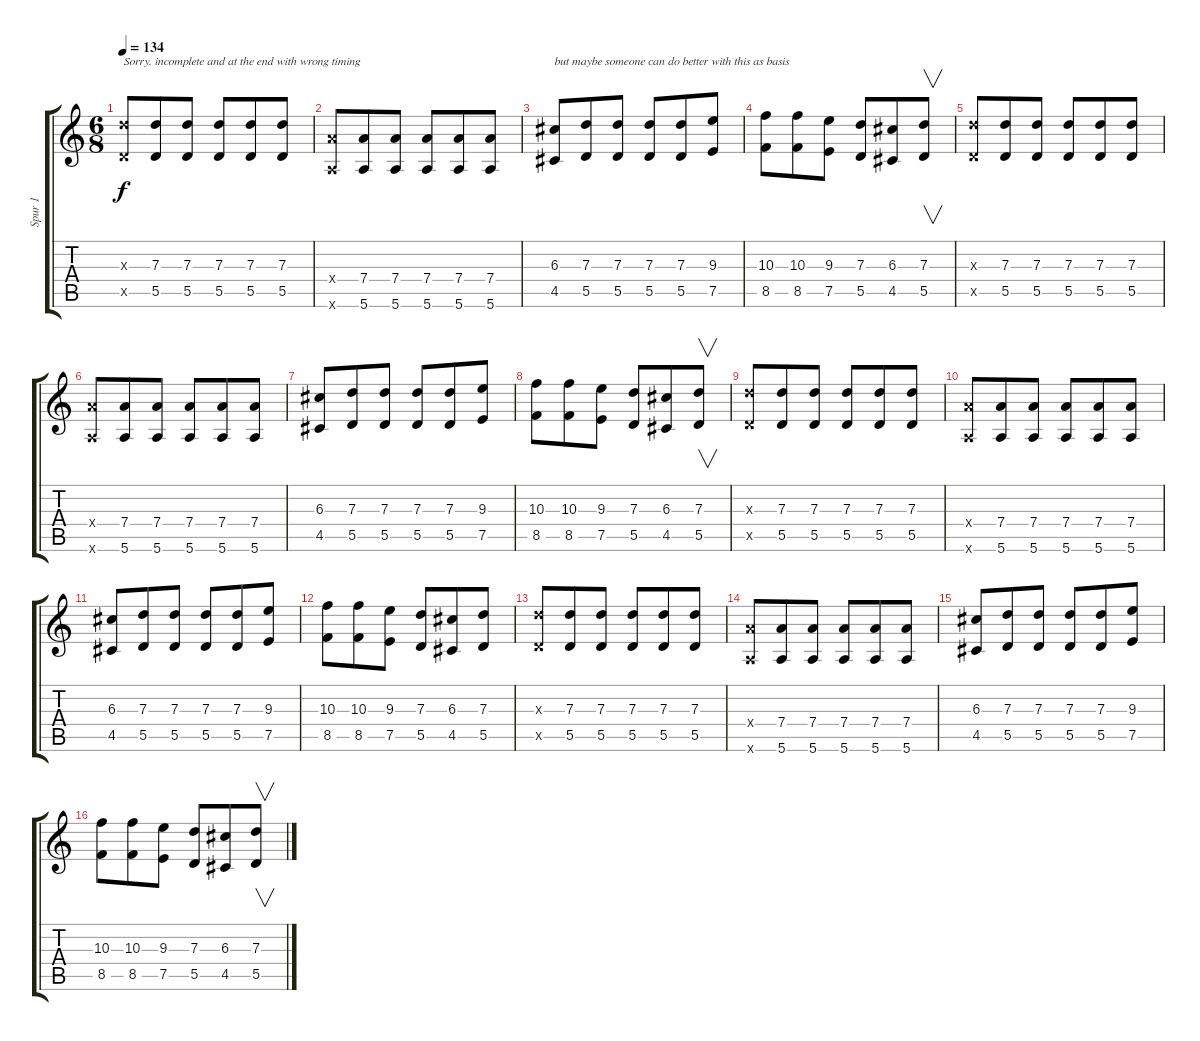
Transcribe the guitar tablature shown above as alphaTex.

\track ("Spur 1" "Spur 1") {instrument overdrivenguitar}
\staff {score tabs}
\tuning (E4 B3 G3 D3 A2 E2) {hide}
\ts (6 8)
\tempo 134
\clef g2
\ks c
(7.3{x} 5.5{x}).8{txt "Sorry. incomplete and at the end with wrong timing" dy f instrument overdrivenguitar} (7.3 5.5).8 (7.3 5.5).8 (7.3 5.5).8 (7.3 5.5).8 (7.3 5.5).8 |
(7.4{x} 5.6{x}).8 (7.4 5.6).8 (7.4 5.6).8 (7.4 5.6).8 (7.4 5.6).8 (7.4 5.6).8 |
(6.3 4.5).8{txt "but maybe someone can do better with this as basis"} (7.3 5.5).8 (7.3 5.5).8 (7.3 5.5).8 (7.3 5.5).8 (9.3 7.5).8 |
(10.3 8.5).8 (10.3 8.5).8 (9.3 7.5).8 (7.3 5.5).8 (6.3 4.5).8 (7.3 5.5).8{v} |
(7.3{x} 5.5{x}).8 (7.3 5.5).8 (7.3 5.5).8 (7.3 5.5).8 (7.3 5.5).8 (7.3 5.5).8 |
(7.4{x} 5.6{x}).8 (7.4 5.6).8 (7.4 5.6).8 (7.4 5.6).8 (7.4 5.6).8 (7.4 5.6).8 |
(6.3 4.5).8 (7.3 5.5).8 (7.3 5.5).8 (7.3 5.5).8 (7.3 5.5).8 (9.3 7.5).8 |
(10.3 8.5).8 (10.3 8.5).8 (9.3 7.5).8 (7.3 5.5).8 (6.3 4.5).8 (7.3 5.5).8{v} |
(7.3{x} 5.5{x}).8 (7.3 5.5).8 (7.3 5.5).8 (7.3 5.5).8 (7.3 5.5).8 (7.3 5.5).8 |
(7.4{x} 5.6{x}).8 (7.4 5.6).8 (7.4 5.6).8 (7.4 5.6).8 (7.4 5.6).8 (7.4 5.6).8 |
(6.3 4.5).8 (7.3 5.5).8 (7.3 5.5).8 (7.3 5.5).8 (7.3 5.5).8 (9.3 7.5).8 |
(10.3 8.5).8 (10.3 8.5).8 (9.3 7.5).8 (7.3 5.5).8 (6.3 4.5).8 (7.3 5.5).8 |
(7.3{x} 5.5{x}).8 (7.3 5.5).8 (7.3 5.5).8 (7.3 5.5).8 (7.3 5.5).8 (7.3 5.5).8 |
(7.4{x} 5.6{x}).8 (7.4 5.6).8 (7.4 5.6).8 (7.4 5.6).8 (7.4 5.6).8 (7.4 5.6).8 |
(6.3 4.5).8 (7.3 5.5).8 (7.3 5.5).8 (7.3 5.5).8 (7.3 5.5).8 (9.3 7.5).8 |
(10.3 8.5).8 (10.3 8.5).8 (9.3 7.5).8 (7.3 5.5).8 (6.3 4.5).8 (7.3 5.5).8{v}
